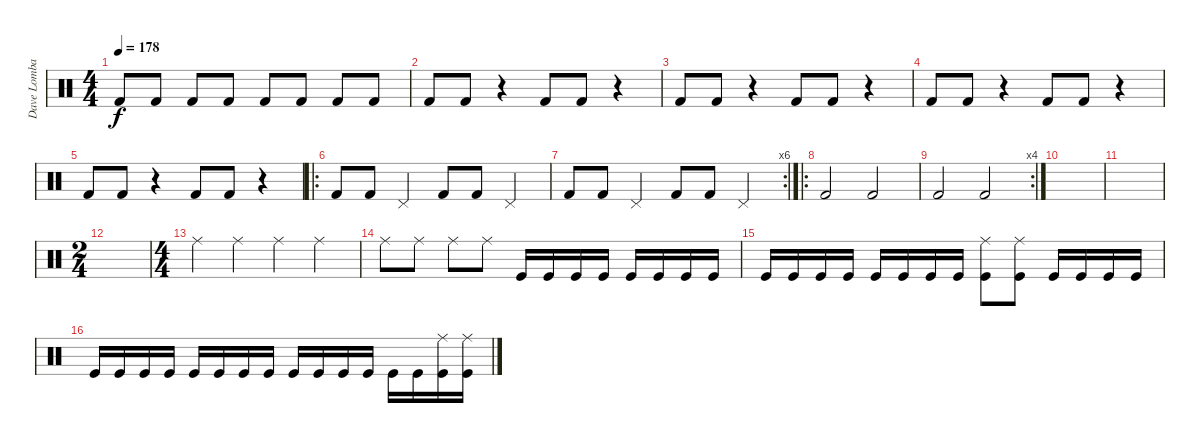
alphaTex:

\track ("Dave Lombardo - Drums" "Dave Lomba") {instrument percussion}
\staff {score}
\articulation defaults
\ts (4 4)
\tempo 178
\clef neutral
\ks c "Kick (hit) 2".8{dy f} "Kick (hit) 2".8 "Kick (hit) 2".8 "Kick (hit) 2".8 "Kick (hit) 2".8 "Kick (hit) 2".8 "Kick (hit) 2".8 "Kick (hit) 2".8
|
"Kick (hit) 2".8 "Kick (hit) 2".8 r.4 "Kick (hit) 2".8 "Kick (hit) 2".8 r.4 |
"Kick (hit) 2".8 "Kick (hit) 2".8 r.4 "Kick (hit) 2".8 "Kick (hit) 2".8 r.4 |
"Kick (hit) 2".8 "Kick (hit) 2".8 r.4 "Kick (hit) 2".8 "Kick (hit) 2".8 r.4 |
"Kick (hit) 2".8 "Kick (hit) 2".8 r.4 "Kick (hit) 2".8 "Kick (hit) 2".8 r.4 |
\ro "Kick (hit) 2".8 "Kick (hit) 2".8 "Pedal Hi-Hat (hit)".4 "Kick (hit) 2".8 "Kick (hit) 2".8 "Pedal Hi-Hat (hit)".4
|
\rc 6 "Kick (hit) 2".8 "Kick (hit) 2".8 "Pedal Hi-Hat (hit)".4 "Kick (hit) 2".8 "Kick (hit) 2".8 "Pedal Hi-Hat (hit)".4
|
\ro "Kick (hit) 2".2 "Kick (hit) 2".2
|
\rc 4 "Kick (hit) 2".2 "Kick (hit) 2".2
|
|
|
\ts (2 4)
|
\ts (4 4)
"Ride (middle)".4 "Ride (middle)".4 "Ride (middle)".4 "Ride (middle)".4 |
"Ride (middle)".8 "Ride (middle)".8 "Ride (middle)".8 "Ride (middle)".8 "Kick (hit)".16 "Kick (hit)".16 "Kick (hit)".16 "Kick (hit)".16 "Kick (hit)".16 "Kick (hit)".16 "Kick (hit)".16 "Kick (hit)".16 |
"Kick (hit)".16 "Kick (hit)".16 "Kick (hit)".16 "Kick (hit)".16 "Kick (hit)".16 "Kick (hit)".16 "Kick (hit)".16 "Kick (hit)".16 ("Ride (middle)" "Kick (hit)").8 ("Ride (middle)" "Kick (hit)").8 "Kick (hit)".16 "Kick (hit)".16 "Kick (hit)".16 "Kick (hit)".16 |
"Kick (hit)".16 "Kick (hit)".16 "Kick (hit)".16 "Kick (hit)".16 "Kick (hit)".16 "Kick (hit)".16 "Kick (hit)".16 "Kick (hit)".16 "Kick (hit)".16 "Kick (hit)".16 "Kick (hit)".16 "Kick (hit)".16 "Kick (hit)".16 "Kick (hit)".16 ("Kick (hit)" "Ride (middle)").16 ("Kick (hit)" "Ride (middle)").16
